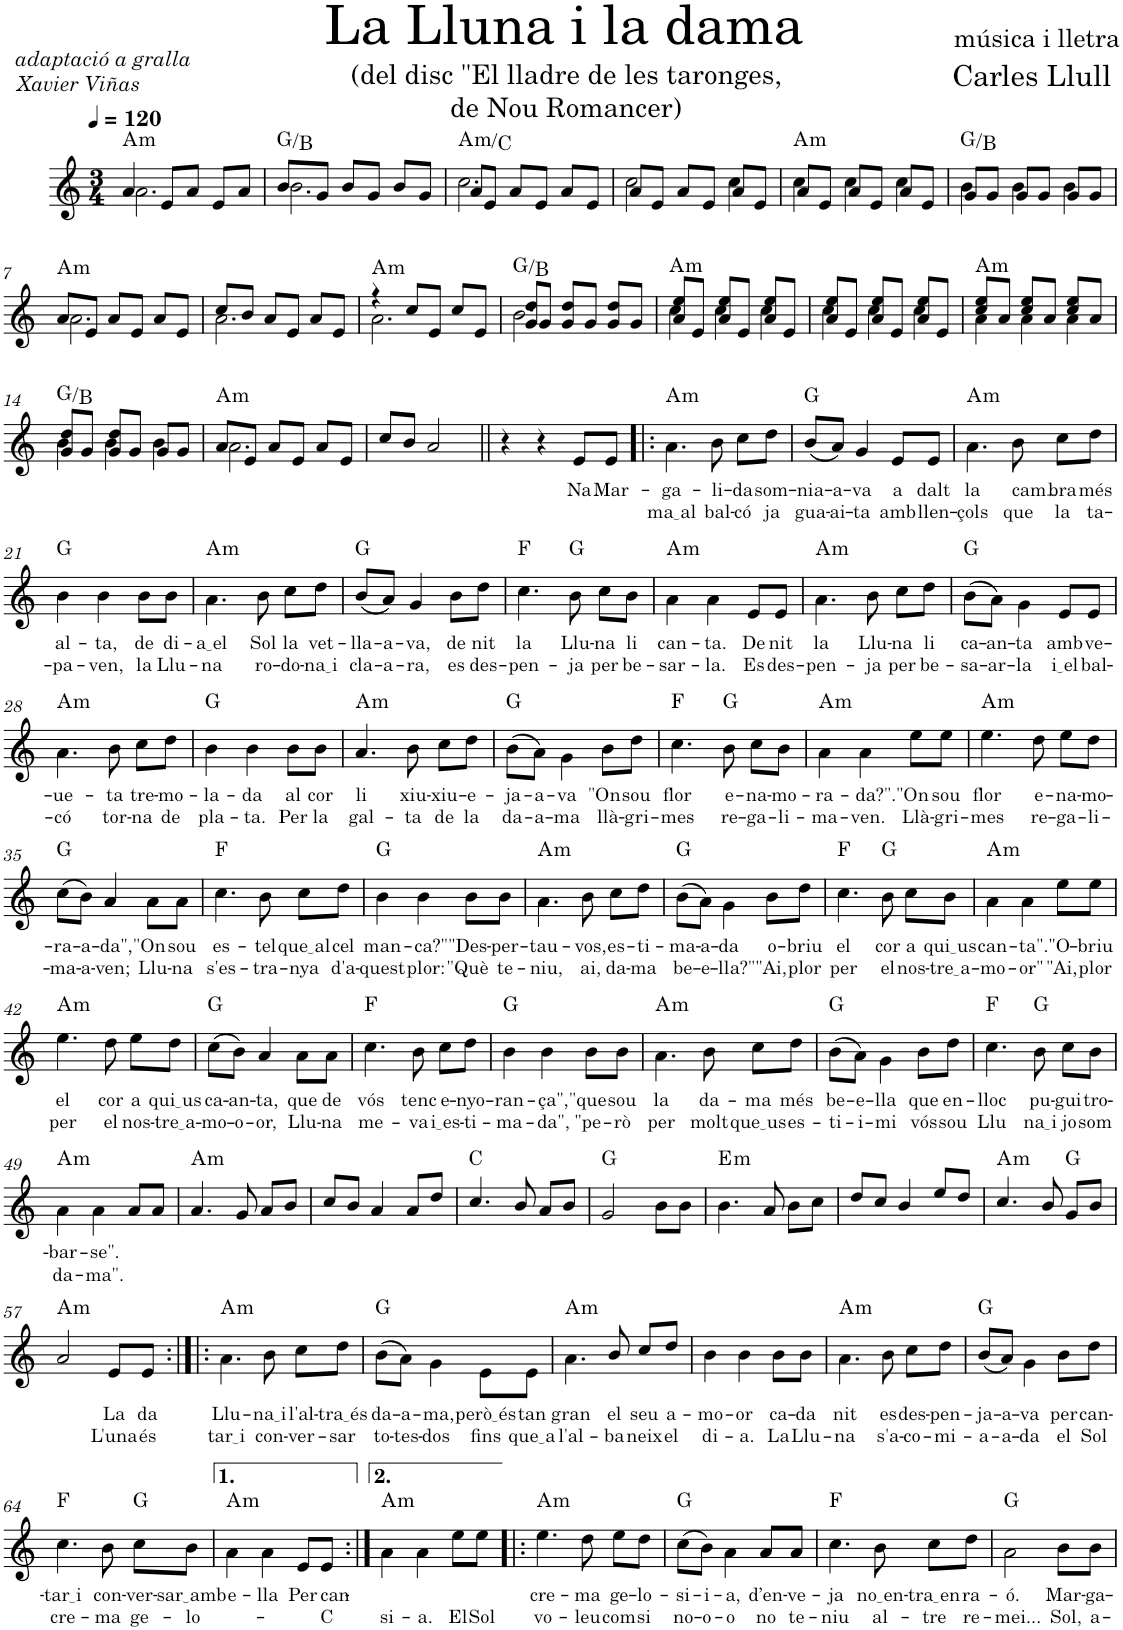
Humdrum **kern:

**kern	**text	**text	**harte
*part1	*part1	*part1	*part1
*staff1	*staff1	*staff1	*
*I"Voice	*	*	*
*I'V	*	*	*
*clefG2	*	*	*
*k[]	*	*	*
*M3/4	*	*	*
*MM120	*	*	*
=1	=1	=1	=1
*^	*	*	*
!	!	!	!	!LO:H:kt=m
4a/	2.a\	.	.	A:min
8e/L	.	.	.	.
8a/J	.	.	.	.
8e/L	.	.	.	.
8a/J	.	.	.	.
=2	=2	=2	=2	=2
8b/L	2.b\	.	.	G:maj/3
8g/J	.	.	.	.
8b/L	.	.	.	.
8g/J	.	.	.	.
8b/L	.	.	.	.
8g/J	.	.	.	.
=3	=3	=3	=3	=3
!	!	!	!	!LO:H:kt=m
8a/L	2.cc\	.	.	A:min/b3
8e/J	.	.	.	.
8a/L	.	.	.	.
8e/J	.	.	.	.
8a/L	.	.	.	.
8e/J	.	.	.	.
=4	=4	=4	=4	=4
8a/L	2cc\	.	.	.
8e/J	.	.	.	.
8a/L	.	.	.	.
8e/J	.	.	.	.
8a/L	4cc\	.	.	.
8e/J	.	.	.	.
=5	=5	=5	=5	=5
!	!	!	!	!LO:H:kt=m
8a/L	4cc\	.	.	A:min
8e/J	.	.	.	.
8a/L	4cc\	.	.	.
8e/J	.	.	.	.
8a/L	4cc\	.	.	.
8e/J	.	.	.	.
=6	=6	=6	=6	=6
8g/L	4b\	.	.	G:maj/3
8g/J	.	.	.	.
8g/L	4b\	.	.	.
8g/J	.	.	.	.
8g/L	4b\	.	.	.
8g/J	.	.	.	.
!!LO:LB:g=z	!!
=7	=7	=7	=7	=7
!	!	!	!	!LO:H:kt=m
8a/L	2.a\	.	.	A:min
8e/J	.	.	.	.
8a/L	.	.	.	.
8e/J	.	.	.	.
8a/L	.	.	.	.
8e/J	.	.	.	.
=8	=8	=8	=8	=8
8cc/L	2.a\	.	.	.
8b/J	.	.	.	.
8a/L	.	.	.	.
8e/J	.	.	.	.
8a/L	.	.	.	.
8e/J	.	.	.	.
=9	=9	=9	=9	=9
!	!	!	!	!LO:H:kt=m
4r	2.a\	.	.	A:min
8cc/L	.	.	.	.
8e/J	.	.	.	.
8cc/L	.	.	.	.
8e/J	.	.	.	.
=10	=10	=10	=10	=10
8g/ 8dd/L	2.b\	.	.	G:maj/3
8g/J	.	.	.	.
8g/ 8dd/L	.	.	.	.
8g/J	.	.	.	.
8g/ 8dd/L	.	.	.	.
8g/J	.	.	.	.
=11	=11	=11	=11	=11
!	!	!	!	!LO:H:kt=m
8a/ 8ee/L	4cc\	.	.	A:min
8e/J	.	.	.	.
8a/ 8ee/L	4cc\	.	.	.
8e/J	.	.	.	.
8a/ 8ee/L	4cc\	.	.	.
8e/J	.	.	.	.
=12	=12	=12	=12	=12
8a/ 8ee/L	4cc\	.	.	.
8e/J	.	.	.	.
8a/ 8ee/L	4cc\	.	.	.
8e/J	.	.	.	.
8a/ 8ee/L	4cc\	.	.	.
8e/J	.	.	.	.
=13	=13	=13	=13	=13
!	!	!	!	!LO:H:kt=m
8cc/ 8ee/L	4a\	.	.	A:min
8a/J	.	.	.	.
8cc/ 8ee/L	4a\	.	.	.
8a/J	.	.	.	.
8cc/ 8ee/L	4a\	.	.	.
8a/J	.	.	.	.
!!LO:LB:g=z	!!
=14	=14	=14	=14	=14
8g/ 8dd/L	4b\	.	.	G:maj/3
8g/J	.	.	.	.
8g/ 8dd/L	4b\	.	.	.
8g/J	.	.	.	.
8g/L	4b\	.	.	.
8g/J	.	.	.	.
=15	=15	=15	=15	=15
!	!	!	!	!LO:H:kt=m
8a/L	2.a\	.	.	A:min
8e/J	.	.	.	.
8a/L	.	.	.	.
8e/J	.	.	.	.
8a/L	.	.	.	.
8e/J	.	.	.	.
*v	*v	*	*	*
=16	=16	=16	=16
8cc/L	.	.	.
8b/J	.	.	.
2a/	.	.	.
=17||	=17||	=17||	=17||
4r	.	.	.
4r	.	.	.
!	!LO:LY:b	!	!
8e/L	Na	.	.
!	!LO:LY:b	!	!
8e/J	Mar-	.	.
=18!|:	=18!|:	=18!|:	=18!|:
!	!LO:LY:b	!LO:LY:b	!LO:H:kt=m
4.a\	-ga-	ma al	A:min
!	!LO:LY:b	!LO:LY:b	!
8b\	-li-	bal-	.
!	!LO:LY:b	!LO:LY:b	!
8cc\L	-da	-có	.
!	!LO:LY:b	!LO:LY:b	!
8dd\J	som-	ja	.
=19	=19	=19	=19
!	!LO:LY:b	!LO:LY:b	!
(8b/L	-nia-	gua-	.
!	!LO:LY:b	!LO:LY:b	!
8a/J)	-a-	-ai-	.
!	!LO:LY:b	!LO:LY:b	!
4g/	-va	-ta	.
!	!LO:LY:b	!LO:LY:b	!
8e/L	a	amb	.
!	!LO:LY:b	!LO:LY:b	!
8e/J	dalt	llen-	.
=20	=20	=20	=20
!	!LO:LY:b	!LO:LY:b	!LO:H:kt=m
4.a\	la	-çols	A:min
!	!LO:LY:b	!LO:LY:b	!
8b\	cam	que	.
!	!LO:LY:b	!LO:LY:b	!
8cc\L	bra	la	.
!	!LO:LY:b	!LO:LY:b	!
8dd\J	més	ta-	.
!!LO:LB:g=z
=21	=21	=21	=21
!	!LO:LY:b	!LO:LY:b	!
4b\	al-	-pa-	G:maj
!	!LO:LY:b	!LO:LY:b	!
4b\	-ta,	-ven,	.
!	!LO:LY:b	!LO:LY:b	!
8b\L	de	la	.
!	!LO:LY:b	!LO:LY:b	!
8b\J	di-	Llu-	.
=22	=22	=22	=22
!	!LO:LY:b	!LO:LY:b	!LO:H:kt=m
4.a\	a el	-na	A:min
!	!LO:LY:b	!LO:LY:b	!
8b\	Sol	ro-	.
!	!LO:LY:b	!LO:LY:b	!
8cc\L	la	-do-	.
!	!LO:LY:b	!LO:LY:b	!
8dd\J	vet-	na i	.
=23	=23	=23	=23
!	!LO:LY:b	!LO:LY:b	!
(8b/L	-lla-	cla-	G:maj
!	!LO:LY:b	!LO:LY:b	!
8a/J)	-a-	-a-	.
!	!LO:LY:b	!LO:LY:b	!
4g/	-va,	-ra,	.
!	!LO:LY:b	!LO:LY:b	!
8b\L	de	es	.
!	!LO:LY:b	!LO:LY:b	!
8dd\J	nit	des-	.
=24	=24	=24	=24
!	!LO:LY:b	!LO:LY:b	!
4.cc\	la	-pen-	F:maj
!	!LO:LY:b	!LO:LY:b	!
8b\	Llu-	-ja	G:maj
!	!LO:LY:b	!LO:LY:b	!
8cc\L	-na	per	.
!	!LO:LY:b	!LO:LY:b	!
8b\J	li	be-	.
=25	=25	=25	=25
!	!LO:LY:b	!LO:LY:b	!LO:H:kt=m
4a\	can-	-sar-	A:min
!	!LO:LY:b	!LO:LY:b	!
4a\	-ta.	-la.	.
!	!LO:LY:b	!LO:LY:b	!
8e/L	De	Es	.
!	!LO:LY:b	!LO:LY:b	!
8e/J	nit	des-	.
=26	=26	=26	=26
!	!LO:LY:b	!LO:LY:b	!LO:H:kt=m
4.a\	la	-pen-	A:min
!	!LO:LY:b	!LO:LY:b	!
8b\	Llu-	-ja	.
!	!LO:LY:b	!LO:LY:b	!
8cc\L	-na	per	.
!	!LO:LY:b	!LO:LY:b	!
8dd\J	li	be-	.
=27	=27	=27	=27
!	!LO:LY:b	!LO:LY:b	!
(8b\L	ca-	-sa-	G:maj
!	!LO:LY:b	!LO:LY:b	!
8a\J)	-an-	-ar-	.
!	!LO:LY:b	!LO:LY:b	!
4g\	-ta	-la	.
!	!LO:LY:b	!LO:LY:b	!
8e/L	amb	i el	.
!	!LO:LY:b	!LO:LY:b	!
8e/J	ve-	bal-	.
!!LO:LB:g=z
=28	=28	=28	=28
!	!LO:LY:b	!LO:LY:b	!LO:H:kt=m
4.a\	-ue-	-có	A:min
!	!LO:LY:b	!LO:LY:b	!
8b\	-ta	tor-	.
!	!LO:LY:b	!LO:LY:b	!
8cc\L	tre-	-na	.
!	!LO:LY:b	!LO:LY:b	!
8dd\J	-mo-	de	.
=29	=29	=29	=29
!	!LO:LY:b	!LO:LY:b	!
4b\	-la-	pla-	G:maj
!	!LO:LY:b	!LO:LY:b	!
4b\	-da	-ta.	.
!	!LO:LY:b	!LO:LY:b	!
8b\L	al	Per	.
!	!LO:LY:b	!LO:LY:b	!
8b\J	cor	la	.
=30	=30	=30	=30
!	!LO:LY:b	!LO:LY:b	!LO:H:kt=m
4.a/	li	gal-	A:min
!	!LO:LY:b	!LO:LY:b	!
8b\	xiu-	-ta	.
!	!LO:LY:b	!LO:LY:b	!
8cc\L	-xiu-	de	.
!	!LO:LY:b	!LO:LY:b	!
8dd\J	-e-	la	.
=31	=31	=31	=31
!	!LO:LY:b	!LO:LY:b	!
(8b\L	-ja-	da-	G:maj
!	!LO:LY:b	!LO:LY:b	!
8a\J)	-a-	-a-	.
!	!LO:LY:b	!LO:LY:b	!
4g\	-va	-ma	.
!	!LO:LY:b	!LO:LY:b	!
8b\L	"On	llà-	.
!	!LO:LY:b	!LO:LY:b	!
8dd\J	sou	-gri-	.
=32	=32	=32	=32
!	!LO:LY:b	!LO:LY:b	!
4.cc\	ﬂor	-mes	F:maj
!	!LO:LY:b	!LO:LY:b	!
8b\	e-	re-	G:maj
!	!LO:LY:b	!LO:LY:b	!
8cc\L	-na-	-ga-	.
!	!LO:LY:b	!LO:LY:b	!
8b\J	-mo-	-li-	.
=33	=33	=33	=33
!	!LO:LY:b	!LO:LY:b	!LO:H:kt=m
4a\	-ra-	-ma-	A:min
!	!LO:LY:b	!LO:LY:b	!
4a\	-da?".	-ven.	.
!	!LO:LY:b	!LO:LY:b	!
8ee\L	"On	Llà-	.
!	!LO:LY:b	!LO:LY:b	!
8ee\J	sou	-gri-	.
=34	=34	=34	=34
!	!LO:LY:b	!LO:LY:b	!LO:H:kt=m
4.ee\	flor	-mes	A:min
!	!LO:LY:b	!LO:LY:b	!
8dd\	e-	re-	.
!	!LO:LY:b	!LO:LY:b	!
8ee\L	-na-	-ga-	.
!	!LO:LY:b	!LO:LY:b	!
8dd\J	-mo-	-li-	.
!!LO:LB:g=z
=35	=35	=35	=35
!	!LO:LY:b	!LO:LY:b	!
(8cc\L	-ra-	-ma-	G:maj
!	!LO:LY:b	!LO:LY:b	!
8b\J)	-a-	-a-	.
!	!LO:LY:b	!LO:LY:b	!
4a/	-da",	-ven;	.
!	!LO:LY:b	!LO:LY:b	!
8a\L	-"On	Llu-	.
!	!LO:LY:b	!LO:LY:b	!
8a\J	sou	-na	.
=36	=36	=36	=36
!	!LO:LY:b	!LO:LY:b	!
4.cc\	es-	s'es-	F:maj
!	!LO:LY:b	!LO:LY:b	!
8b\	-tel	-tra-	.
!	!LO:LY:b	!LO:LY:b	!
8cc\L	que al	-nya	.
!	!LO:LY:b	!LO:LY:b	!
8dd\J	cel	d'a-	.
=37	=37	=37	=37
!	!LO:LY:b	!LO:LY:b	!
4b\	man-	-quest	G:maj
!	!LO:LY:b	!LO:LY:b	!
4b\	-ca?"	plor:	.
!	!LO:LY:b	!LO:LY:b	!
8b\L	"Des-	"Què	.
!	!LO:LY:b	!LO:LY:b	!
8b\J	-per-	te-	.
=38	=38	=38	=38
!	!LO:LY:b	!LO:LY:b	!LO:H:kt=m
4.a\	-tau-	-niu,	A:min
!	!LO:LY:b	!LO:LY:b	!
8b\	-vos,	ai,	.
!	!LO:LY:b	!LO:LY:b	!
8cc\L	es-	da-	.
!	!LO:LY:b	!LO:LY:b	!
8dd\J	-ti-	-ma	.
=39	=39	=39	=39
!	!LO:LY:b	!LO:LY:b	!
(8b\L	-ma-	be-	G:maj
!	!LO:LY:b	!LO:LY:b	!
8a\J)	-a-	-e-	.
!	!LO:LY:b	!LO:LY:b	!
4g\	-da	-lla?"	.
!	!LO:LY:b	!LO:LY:b	!
8b\L	o-	"Ai,	.
!	!LO:LY:b	!LO:LY:b	!
8dd\J	-briu	plor	.
=40	=40	=40	=40
!	!LO:LY:b	!LO:LY:b	!
4.cc\	el	per	F:maj
!	!LO:LY:b	!LO:LY:b	!
8b\	cor	el	G:maj
!	!LO:LY:b	!LO:LY:b	!
8cc\L	a	nos-	.
!	!LO:LY:b	!LO:LY:b	!
8b\J	qui us	tre a	.
=41	=41	=41	=41
!	!LO:LY:b	!LO:LY:b	!LO:H:kt=m
4a\	can-	-mo-	A:min
!	!LO:LY:b	!LO:LY:b	!
4a\	-ta".	-or"	.
!	!LO:LY:b	!LO:LY:b	!
8ee\L	"O-	"Ai,	.
!	!LO:LY:b	!LO:LY:b	!
8ee\J	-briu	plor	.
!!LO:LB:g=z
=42	=42	=42	=42
!	!LO:LY:b	!LO:LY:b	!LO:H:kt=m
4.ee\	el	per	A:min
!	!LO:LY:b	!LO:LY:b	!
8dd\	cor	el	.
!	!LO:LY:b	!LO:LY:b	!
8ee\L	a	nos-	.
!	!LO:LY:b	!LO:LY:b	!
8dd\J	qui us	tre a	.
=43	=43	=43	=43
!	!LO:LY:b	!LO:LY:b	!
(8cc\L	ca-	-mo-	G:maj
!	!LO:LY:b	!LO:LY:b	!
8b\J)	-an-	-o-	.
!	!LO:LY:b	!LO:LY:b	!
4a/	-ta,	-or,	.
!	!LO:LY:b	!LO:LY:b	!
8a\L	que	Llu-	.
!	!LO:LY:b	!LO:LY:b	!
8a\J	de	-na	.
=44	=44	=44	=44
!	!LO:LY:b	!LO:LY:b	!
4.cc\	vós	me-	F:maj
!	!LO:LY:b	!LO:LY:b	!
8b\	tenc	-va	.
!	!LO:LY:b	!LO:LY:b	!
8cc\L	e-	i es	.
!	!LO:LY:b	!LO:LY:b	!
8dd\J	-nyo-	-ti-	.
=45	=45	=45	=45
!	!LO:LY:b	!LO:LY:b	!
4b\	-ran-	-ma-	G:maj
!	!LO:LY:b	!LO:LY:b	!
4b\	-ça",	-da",	.
!	!LO:LY:b	!LO:LY:b	!
8b\L	"que	"pe-	.
!	!LO:LY:b	!LO:LY:b	!
8b\J	sou	-rò	.
=46	=46	=46	=46
!	!LO:LY:b	!LO:LY:b	!LO:H:kt=m
4.a\	la	per	A:min
!	!LO:LY:b	!LO:LY:b	!
8b\	da-	molt	.
!	!LO:LY:b	!LO:LY:b	!
8cc\L	-ma	que us	.
!	!LO:LY:b	!LO:LY:b	!
8dd\J	més	es-	.
=47	=47	=47	=47
!	!LO:LY:b	!LO:LY:b	!
(8b\L	be-	-ti-	G:maj
!	!LO:LY:b	!LO:LY:b	!
8a\J)	-e-	-i-	.
!	!LO:LY:b	!LO:LY:b	!
4g\	-lla	-mi	.
!	!LO:LY:b	!LO:LY:b	!
8b\L	que	vós	.
!	!LO:LY:b	!LO:LY:b	!
8dd\J	en-	sou	.
=48	=48	=48	=48
!	!LO:LY:b	!LO:LY:b	!
4.cc\	-lloc	Llu	F:maj
!	!LO:LY:b	!LO:LY:b	!
8b\	pu-	na i	G:maj
!	!LO:LY:b	!LO:LY:b	!
8cc\L	-gui	jo	.
!	!LO:LY:b	!LO:LY:b	!
8b\J	tro-	som	.
!!LO:LB:g=z
=49	=49	=49	=49
!	!LO:LY:b	!LO:LY:b	!LO:H:kt=m
4a\	-bar-	da-	A:min
!	!LO:LY:b	!LO:LY:b	!
4a\	-se".	-ma".	.
8a/L	.	.	.
8a/J	.	.	.
=50	=50	=50	=50
!	!	!	!LO:H:kt=m
4.a/	.	.	A:min
8g/	.	.	.
8a/L	.	.	.
8b/J	.	.	.
=51	=51	=51	=51
8cc/L	.	.	.
8b/J	.	.	.
4a/	.	.	.
8a/L	.	.	.
8dd/J	.	.	.
=52	=52	=52	=52
4.cc/	.	.	C:maj
8b/	.	.	.
8a/L	.	.	.
8b/J	.	.	.
=53	=53	=53	=53
2g/	.	.	G:maj
8b\L	.	.	.
8b\J	.	.	.
=54	=54	=54	=54
!	!	!	!LO:H:kt=m
4.b\	.	.	E:min
8a/	.	.	.
8b\L	.	.	.
8cc\J	.	.	.
=55	=55	=55	=55
8dd/L	.	.	.
8cc/J	.	.	.
4b/	.	.	.
8ee/L	.	.	.
8dd/J	.	.	.
=56	=56	=56	=56
!	!	!	!LO:H:kt=m
4.cc/	.	.	A:min
8b/	.	.	.
8g/L	.	.	G:maj
8b/J	.	.	.
!!LO:LB:g=z
=57	=57	=57	=57
!	!	!	!LO:H:kt=m
2a/	.	.	A:min
!	!LO:LY:b	!LO:LY:b	!
8e/L	La	L'una	.
!	!LO:LY:b	!LO:LY:b	!
8e/J	da	és	.
=58:|!|:	=58:|!|:	=58:|!|:	=58:|!|:
!	!LO:LY:b	!LO:LY:b	!LO:H:kt=m
4.a\	Llu-	tar i	A:min
!	!LO:LY:b	!LO:LY:b	!
8b\	na i	con-	.
!	!LO:LY:b	!LO:LY:b	!
8cc\L	l'al-	-ver-	.
!	!LO:LY:b	!LO:LY:b	!
8dd\J	tra és	-sar	.
=59	=59	=59	=59
!	!LO:LY:b	!LO:LY:b	!
(8b\L	-da-	to-	G:maj
!	!LO:LY:b	!LO:LY:b	!
8a\J)	-a-	-tes-	.
!	!LO:LY:b	!LO:LY:b	!
4g\	-ma,	-dos	.
!	!LO:LY:b	!LO:LY:b	!
8e\L	però és	fins	.
!	!LO:LY:b	!LO:LY:b	!
8e\J	tan	que a	.
=60	=60	=60	=60
!	!LO:LY:b	!LO:LY:b	!LO:H:kt=m
4.a\	gran	l'al-	A:min
!	!LO:LY:b	!LO:LY:b	!
8b/	el	-ba	.
!	!LO:LY:b	!LO:LY:b	!
8cc/L	seu	neix	.
!	!LO:LY:b	!LO:LY:b	!
8dd/J	a-	el	.
=61	=61	=61	=61
!	!LO:LY:b	!LO:LY:b	!
4b\	-mo-	di-	.
!	!LO:LY:b	!LO:LY:b	!
4b\	-or	-a.	.
!	!LO:LY:b	!LO:LY:b	!
8b\L	ca-	La	.
!	!LO:LY:b	!LO:LY:b	!
8b\J	-da	Llu-	.
=62	=62	=62	=62
!	!LO:LY:b	!LO:LY:b	!LO:H:kt=m
4.a\	nit	-na	A:min
!	!LO:LY:b	!LO:LY:b	!
8b\	es	s'a-	.
!	!LO:LY:b	!LO:LY:b	!
8cc\L	des-	-co-	.
!	!LO:LY:b	!LO:LY:b	!
8dd\J	-pen-	-mi-	.
=63	=63	=63	=63
!	!LO:LY:b	!LO:LY:b	!
(8b/L	-ja-	-a-	G:maj
!	!LO:LY:b	!LO:LY:b	!
8a/J)	-a-	-a-	.
!	!LO:LY:b	!LO:LY:b	!
4g\	-va	-da	.
!	!LO:LY:b	!LO:LY:b	!
8b\L	per	-el	.
!	!LO:LY:b	!LO:LY:b	!
8dd\J	can-	Sol	.
!!LO:LB:g=z
=64	=64	=64	=64
!	!LO:LY:b	!LO:LY:b	!
4.cc\	tar i	cre-	F:maj
!	!LO:LY:b	!LO:LY:b	!
8b\	con-	-ma	.
!	!LO:LY:b	!LO:LY:b	!
8cc\L	-ver-	ge-	G:maj
!	!LO:LY:b	!LO:LY:b	!
8b\J	sar amb	-lo-	.
=65	=65	=65	=65
!	!LO:LY:b	!	!LO:H:kt=m
4a\	e-	.	A:min
!	!LO:LY:b	!	!
4a\	-lla	.	.
!	!LO:LY:b	!	!
8e/L	Per	.	.
!	!LO:LY:b	!LO:LY:b	!
8e/J	can-	-C	.
=66:|!	=66:|!	=66:|!	=66:|!
!	!	!LO:LY:b	!LO:H:kt=m
4a\	.	si-	A:min
!	!	!LO:LY:b	!
4a\	.	-a.	.
!	!	!LO:LY:b	!
8ee\L	.	El	.
!	!	!LO:LY:b	!
8ee\J	.	Sol	.
=67!|:	=67!|:	=67!|:	=67!|:
!	!LO:LY:b	!LO:LY:b	!LO:H:kt=m
4.ee\	-cre-	vo-	A:min
!	!LO:LY:b	!LO:LY:b	!
8dd\	-ma	-leu	.
!	!LO:LY:b	!LO:LY:b	!
8ee\L	ge-	com	.
!	!LO:LY:b	!LO:LY:b	!
8dd\J	-lo-	si	.
=68	=68	=68	=68
!	!LO:LY:b	!LO:LY:b	!
(8cc\L	-si-	no-	G:maj
!	!LO:LY:b	!LO:LY:b	!
8b\J)	-i-	-o-	.
!	!LO:LY:b	!LO:LY:b	!
4a\	-a,	-o	.
!	!LO:LY:b	!LO:LY:b	!
8a/L	d’en-	no	.
!	!LO:LY:b	!LO:LY:b	!
8a/J	-ve-	te-	.
=69	=69	=69	=69
!	!LO:LY:b	!LO:LY:b	!
4.cc\	-ja	-niu	F:maj
!	!LO:LY:b	!LO:LY:b	!
8b\	no en	al-	.
!	!LO:LY:b	!LO:LY:b	!
8cc\L	tra en	-tre	.
!	!LO:LY:b	!LO:LY:b	!
8dd\J	ra-	re-	.
=70	=70	=70	=70
!	!LO:LY:b	!LO:LY:b	!
2a\	-ó.	-mei...	G:maj
!	!LO:LY:b	!LO:LY:b	!
8b\L	Mar-	Sol,	.
!	!LO:LY:b	!LO:LY:b	!
8b\J	-ga-	a-	.
=	=	=	=
*-	*-	*-	*-
